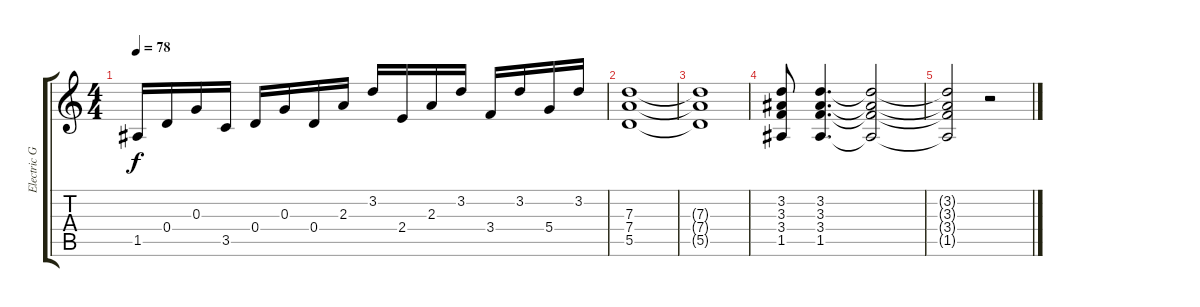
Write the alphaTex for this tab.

\track ("Electric Guitar" "Electric G") {instrument overdrivenguitar}
\staff {score tabs}
\tuning (E4 B3 G3 D3 A2 D2) {hide}
\ts (4 4)
\tempo 78
\clef g2
\ks c
1.5.16{dy f} 0.4.16 0.3.16 3.5.16 0.4.16 0.3.16 0.4.16 2.3.16 3.2.16 2.4.16 2.3.16 3.2.16 3.4.16 3.2.16 5.4.16 3.2.16 |
(7.3 7.4 5.5).1 |
(7.3{t} 7.4{t} 5.5{t}).1 |
(3.2 3.3 3.4 1.5).8 (3.2 3.3 3.4 1.5).4{d} (3.2{t} 3.3{t} 3.4{t} 1.5{t}).2 |
(3.2{t} 3.3{t} 3.4{t} 1.5{t}).2 r.2
